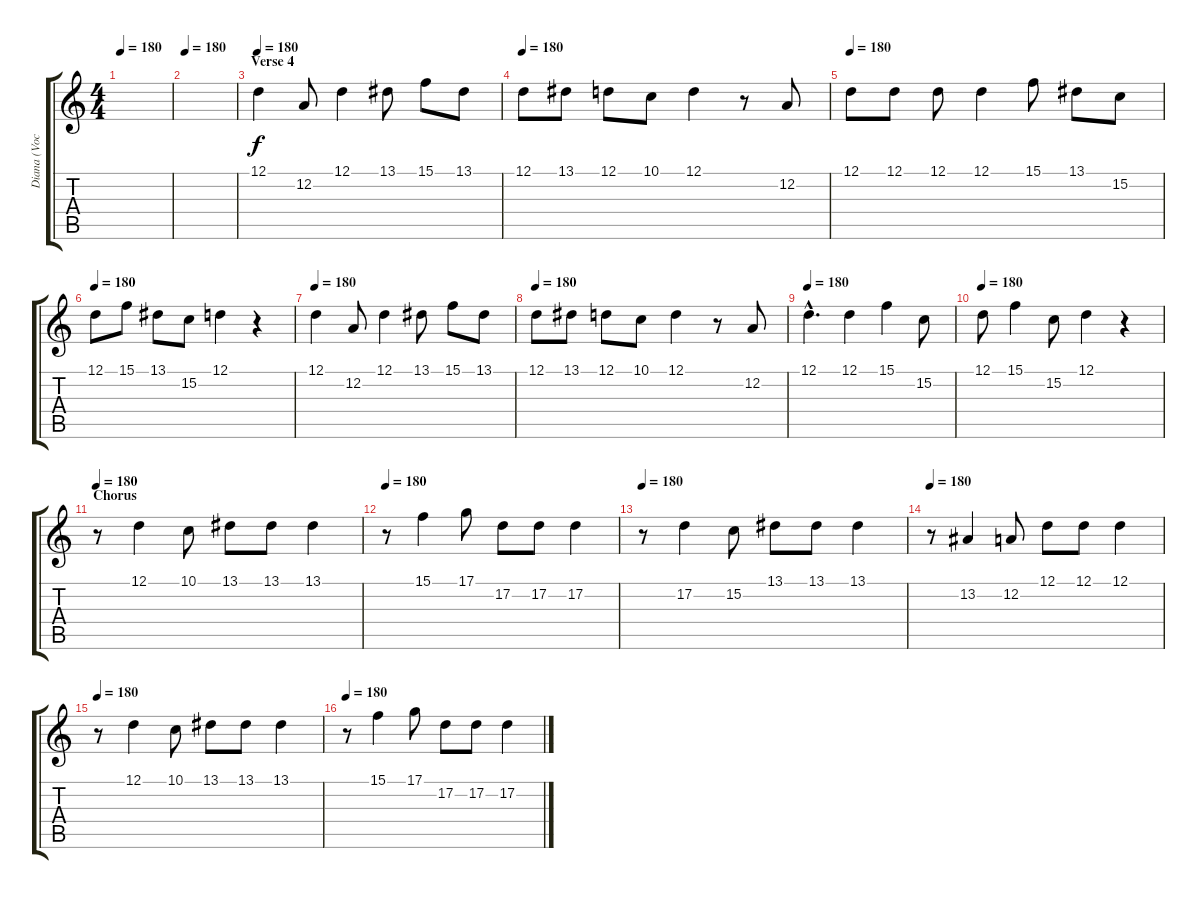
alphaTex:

\track ("Diana (Vocal)" "Diana (Voc") {instrument lead1square}
\staff {score tabs}
\tuning (D4 A3 F3 C3 G2 D2) {hide}
\ts (4 4)
\tempo 180
\clef g2
\ks c
|
\tempo 180
|
\section ("" "Verse 4")
\tempo 180
12.1.4 12.2.8 12.1.4 13.1.8 15.1.8 13.1.8 |
\tempo 180
12.1.8 13.1.8 12.1.8 10.1.8 12.1.4 r.8 12.2.8 |
\tempo 180
12.1.8 12.1.8 12.1.8 12.1.4 15.1.8 13.1.8 15.2.8 |
\tempo 180
12.1.8 15.1.8 13.1.8 15.2.8 12.1.4 r.4 |
\tempo 180
12.1.4 12.2.8 12.1.4 13.1.8 15.1.8 13.1.8 |
\tempo 180
12.1.8 13.1.8 12.1.8 10.1.8 12.1.4 r.8 12.2.8 |
\tempo 180
12.1{hac}.4{d} 12.1.4 15.1.4 15.2.8 |
\tempo 180
12.1.8 15.1.4 15.2.8 12.1.4 r.4 |
\section ("" "Chorus")
\tempo 180
r.8 12.1.4 10.1.8 13.1.8 13.1.8 13.1.4 |
\tempo 180
r.8 15.1.4 17.1.8 17.2.8 17.2.8 17.2.4 |
\tempo 180
r.8 17.2.4 15.2.8 13.1.8 13.1.8 13.1.4 |
\tempo 180
r.8 13.2.4 12.2.8 12.1.8 12.1.8 12.1.4 |
\tempo 180
r.8 12.1.4 10.1.8 13.1.8 13.1.8 13.1.4 |
\tempo 180
r.8 15.1.4 17.1.8 17.2.8 17.2.8 17.2.4
